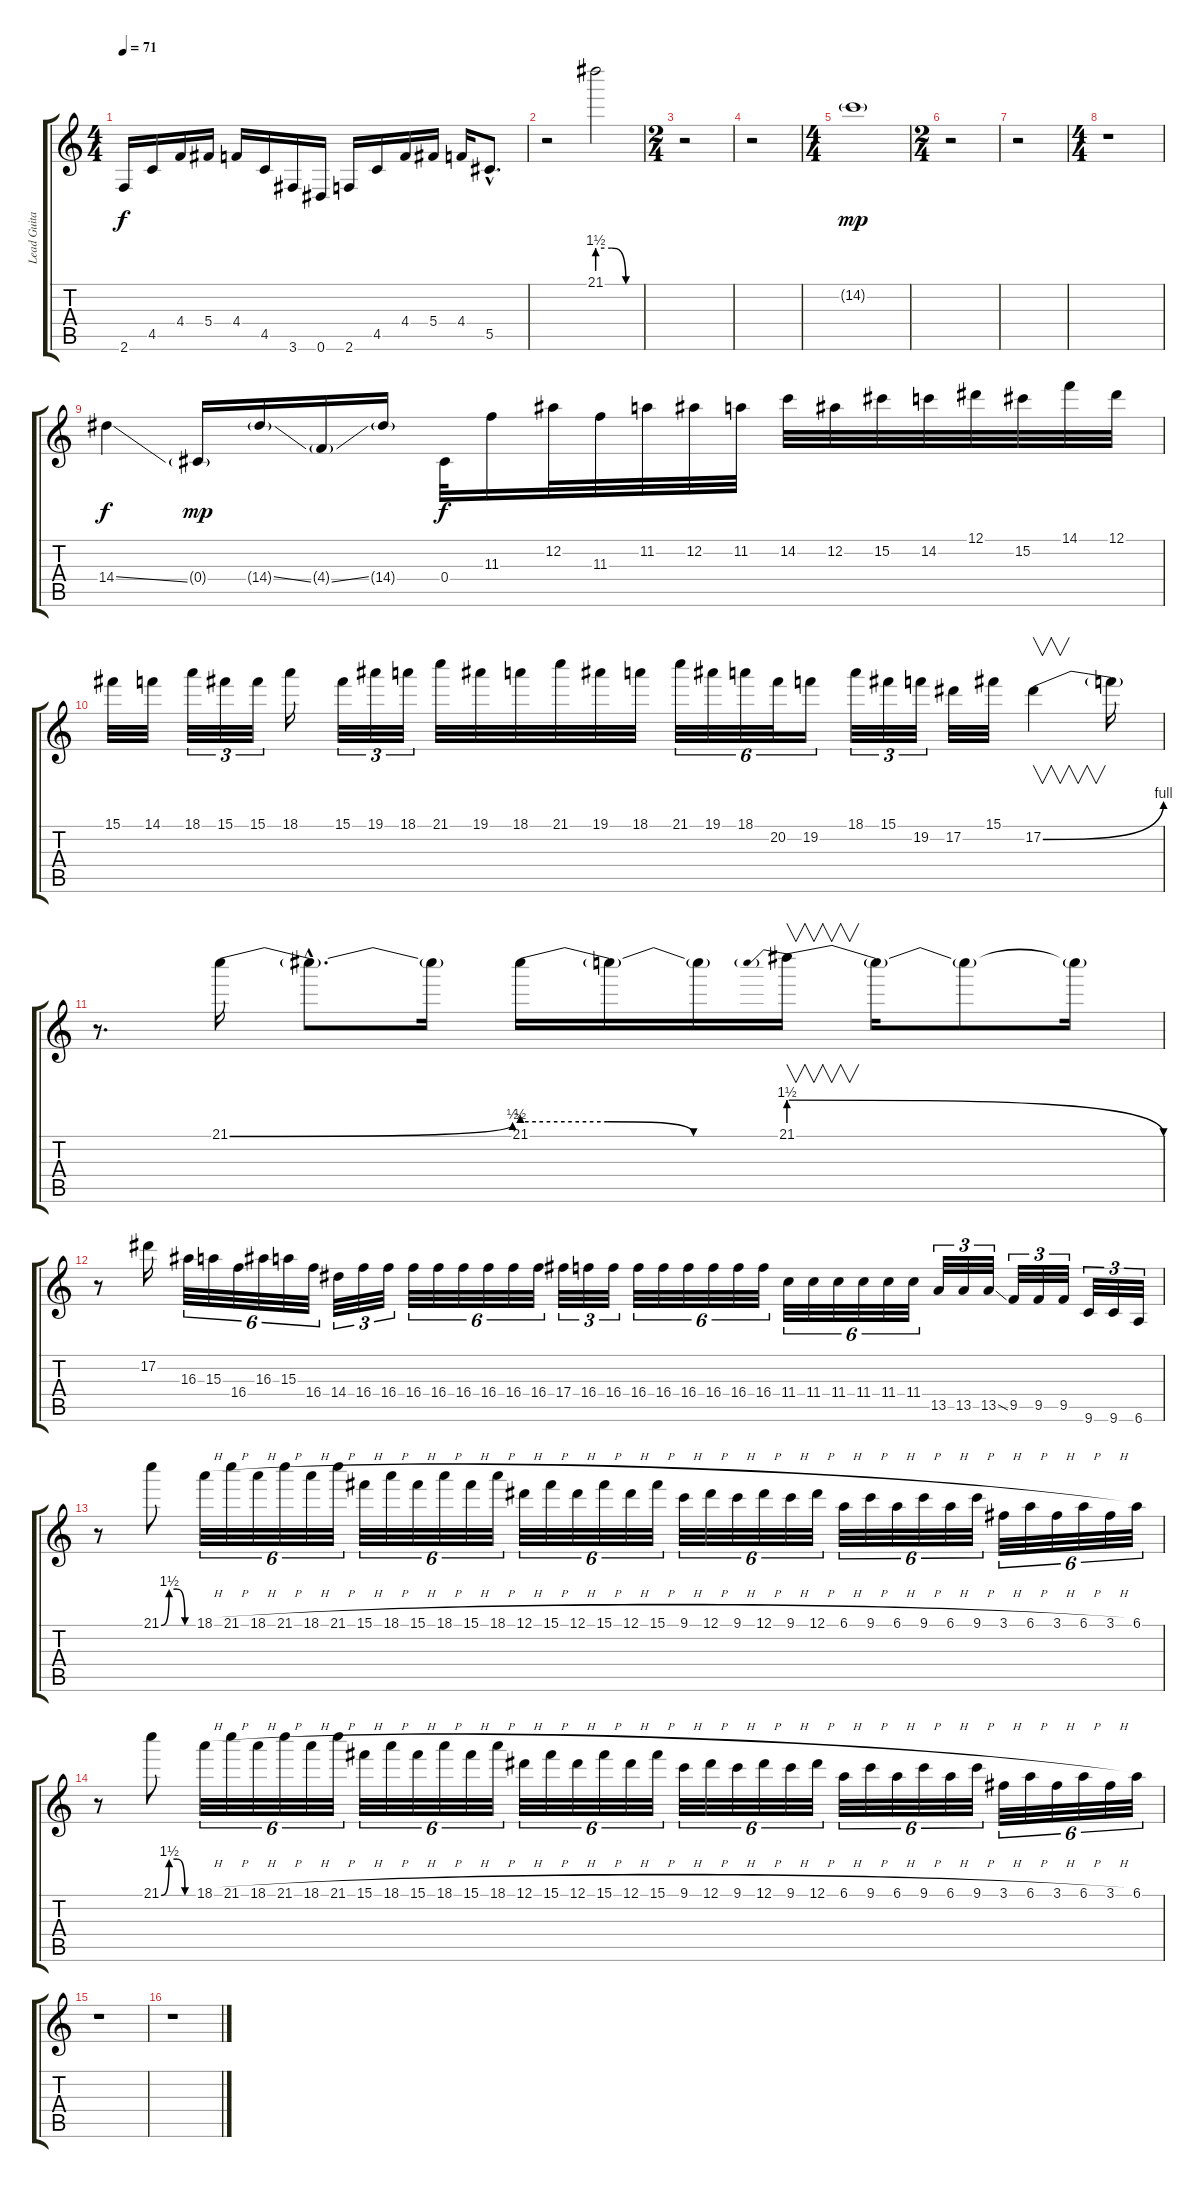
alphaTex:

\track ("Lead Guitar 2" "Lead Guita") {instrument overdrivenguitar}
\staff {score tabs}
\tuning (Eb4 Bb3 Gb3 Db3 Ab2 Eb2) {hide}
\ts (4 4)
\tempo 71
\clef g2
\ks c
2.6.16{dy f} 4.5.16 4.4.16 5.4.16 4.4.16 4.5.16 3.6.16 0.6.16 2.6.16 4.5.16 4.4.16 5.4.16 4.4.16 5.5{hac}.8{d} |
r.2 21.1{be (custom 0 6 20 6 40 0 60 0)}.2 |
\ts (2 4)
r.2 |
r.2 |
\ts (4 4)
14.2{g}.1{dy mp} |
\ts (2 4)
r.2 |
r.2 |
\ts (4 4)
r.1 |
14.4{ss}.4{dy f} 0.4{g}.16{dy mp} 14.4{ss g}.16 4.4{ss g}.16 14.4{g}.16 0.4.32{dy f} 11.3.16 12.2.32 11.3.32 11.2.32 12.2.32 11.2.32 14.2.32 12.2.32 15.2.32 14.2.32 12.1.32 15.2.32 14.1.32 12.1.32 |
15.1.32 14.1.32 18.1.32{tu (3 2)} 15.1.32{tu (3 2)} 15.1.32{tu (3 2)} 18.1.16 15.1.32{tu (3 2)} 19.1.32{tu (3 2)} 18.1.32{tu (3 2)} 21.1.32 19.1.32 18.1.32 21.1.32 19.1.32 18.1.32 21.1.32{tu (6 4)} 19.1.32{tu (6 4)} 18.1.32{tu (6 4)} 20.2.32{tu (6 4)} 19.2.16{tu (6 4)} 18.1.32{tu (3 2)} 15.1.32{tu (3 2)} 19.2.32{tu (3 2)} 17.2.32 15.1.32 17.2{be (bend 0 0 60 4)}.4{v} 17.2{t}.16 |
r.8{d} 21.1{be (bend 0 0 60 2)}.16 21.1{hac t}.8{d} 21.1{t}.16 21.1{be (custom 0 2 20 2 40 0 60 0)}.16 21.1{t}.16 21.1{t}.16 21.1{be (prebendrelease 0 6 60 0)}.16{v} 21.1{t}.16 21.1{t}.8 21.1{t}.16 |
r.8 17.2.16 16.3.32{tu (6 4)} 15.3.32{tu (6 4)} 16.4.32{tu (6 4)} 16.3.32{tu (6 4)} 15.3.32{tu (6 4)} 16.4.32{tu (6 4)} 14.4.32{tu (3 2)} 16.4.32{tu (3 2)} 16.4.32{tu (3 2)} 16.4.32{tu (6 4)} 16.4.32{tu (6 4)} 16.4.32{tu (6 4)} 16.4.32{tu (6 4)} 16.4.32{tu (6 4)} 16.4.32{tu (6 4)} 17.4.32{tu (3 2)} 16.4.32{tu (3 2)} 16.4.32{tu (3 2)} 16.4.32{tu (6 4)} 16.4.32{tu (6 4)} 16.4.32{tu (6 4)} 16.4.32{tu (6 4)} 16.4.32{tu (6 4)} 16.4.32{tu (6 4)} 11.4.32{tu (6 4)} 11.4.32{tu (6 4)} 11.4.32{tu (6 4)} 11.4.32{tu (6 4)} 11.4.32{tu (6 4)} 11.4.32{tu (6 4)} 13.5.32{tu (3 2)} 13.5.32{tu (3 2)} 13.5{ss}.32{tu (3 2)} 9.5.32{tu (3 2)} 9.5.32{tu (3 2)} 9.5.32{tu (3 2)} 9.6.32{tu (3 2)} 9.6.32{tu (3 2)} 6.6.32{tu (3 2)} |
r.8 21.1{be (custom 0 0 15 6 30 6 45 0 60 0)}.8 18.1{h}.32{tu (6 4)} 21.1{h}.32{tu (6 4)} 18.1{h}.32{tu (6 4)} 21.1{h}.32{tu (6 4)} 18.1{h}.32{tu (6 4)} 21.1{h}.32{tu (6 4)} 15.1{h}.32{tu (6 4)} 18.1{h}.32{tu (6 4)} 15.1{h}.32{tu (6 4)} 18.1{h}.32{tu (6 4)} 15.1{h}.32{tu (6 4)} 18.1{h}.32{tu (6 4)} 12.1{h}.32{tu (6 4)} 15.1{h}.32{tu (6 4)} 12.1{h}.32{tu (6 4)} 15.1{h}.32{tu (6 4)} 12.1{h}.32{tu (6 4)} 15.1{h}.32{tu (6 4)} 9.1{h}.32{tu (6 4)} 12.1{h}.32{tu (6 4)} 9.1{h}.32{tu (6 4)} 12.1{h}.32{tu (6 4)} 9.1{h}.32{tu (6 4)} 12.1{h}.32{tu (6 4)} 6.1{h}.32{tu (6 4)} 9.1{h}.32{tu (6 4)} 6.1{h}.32{tu (6 4)} 9.1{h}.32{tu (6 4)} 6.1{h}.32{tu (6 4)} 9.1{h}.32{tu (6 4)} 3.1{h}.32{tu (6 4)} 6.1{h}.32{tu (6 4)} 3.1{h}.32{tu (6 4)} 6.1{h}.32{tu (6 4)} 3.1{h}.32{tu (6 4)} 6.1.32{tu (6 4)} |
r.8 21.1{be (custom 0 0 15 6 30 6 45 0 60 0)}.8 18.1{h}.32{tu (6 4)} 21.1{h}.32{tu (6 4)} 18.1{h}.32{tu (6 4)} 21.1{h}.32{tu (6 4)} 18.1{h}.32{tu (6 4)} 21.1{h}.32{tu (6 4)} 15.1{h}.32{tu (6 4)} 18.1{h}.32{tu (6 4)} 15.1{h}.32{tu (6 4)} 18.1{h}.32{tu (6 4)} 15.1{h}.32{tu (6 4)} 18.1{h}.32{tu (6 4)} 12.1{h}.32{tu (6 4)} 15.1{h}.32{tu (6 4)} 12.1{h}.32{tu (6 4)} 15.1{h}.32{tu (6 4)} 12.1{h}.32{tu (6 4)} 15.1{h}.32{tu (6 4)} 9.1{h}.32{tu (6 4)} 12.1{h}.32{tu (6 4)} 9.1{h}.32{tu (6 4)} 12.1{h}.32{tu (6 4)} 9.1{h}.32{tu (6 4)} 12.1{h}.32{tu (6 4)} 6.1{h}.32{tu (6 4)} 9.1{h}.32{tu (6 4)} 6.1{h}.32{tu (6 4)} 9.1{h}.32{tu (6 4)} 6.1{h}.32{tu (6 4)} 9.1{h}.32{tu (6 4)} 3.1{h}.32{tu (6 4)} 6.1{h}.32{tu (6 4)} 3.1{h}.32{tu (6 4)} 6.1{h}.32{tu (6 4)} 3.1{h}.32{tu (6 4)} 6.1.32{tu (6 4)} |
r.1 |
r.1
